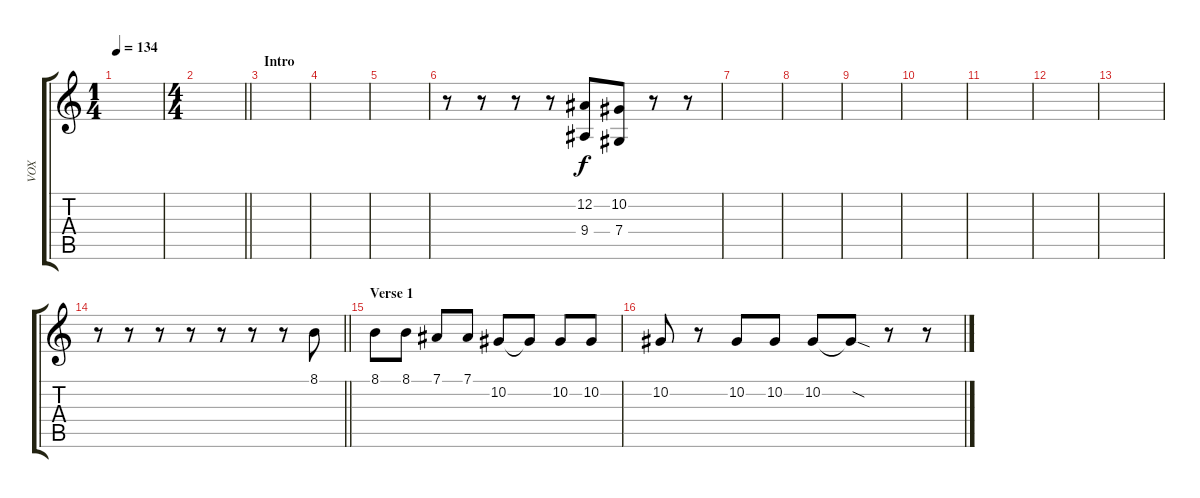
\track ("VOX" "VOX") {instrument tenorsax}
\staff {score tabs}
\tuning (Eb4 Bb3 Gb3 Db3 Ab2 Eb2) {hide}
\ts (1 4)
\tempo 134
\clef g2
\ks c
|
\ts (4 4)
\barLineRight lightlight
|
\section ("" "Intro")
|
|
|
r.8 r.8 r.8 r.8 (12.2 9.4).8 (10.2 7.4).8 r.8 r.8 |
|
|
|
|
|
|
|
\barLineRight lightlight
r.8 r.8 r.8 r.8 r.8 r.8 r.8 8.1.8 |
\section ("" "Verse 1")
8.1.8 8.1.8 7.1.8 7.1.8 10.2.8 10.2{t}.8 10.2.8 10.2.8 |
10.2.8 r.8 10.2.8 10.2.8 10.2.8 10.2{sod t}.8 r.8 r.8
